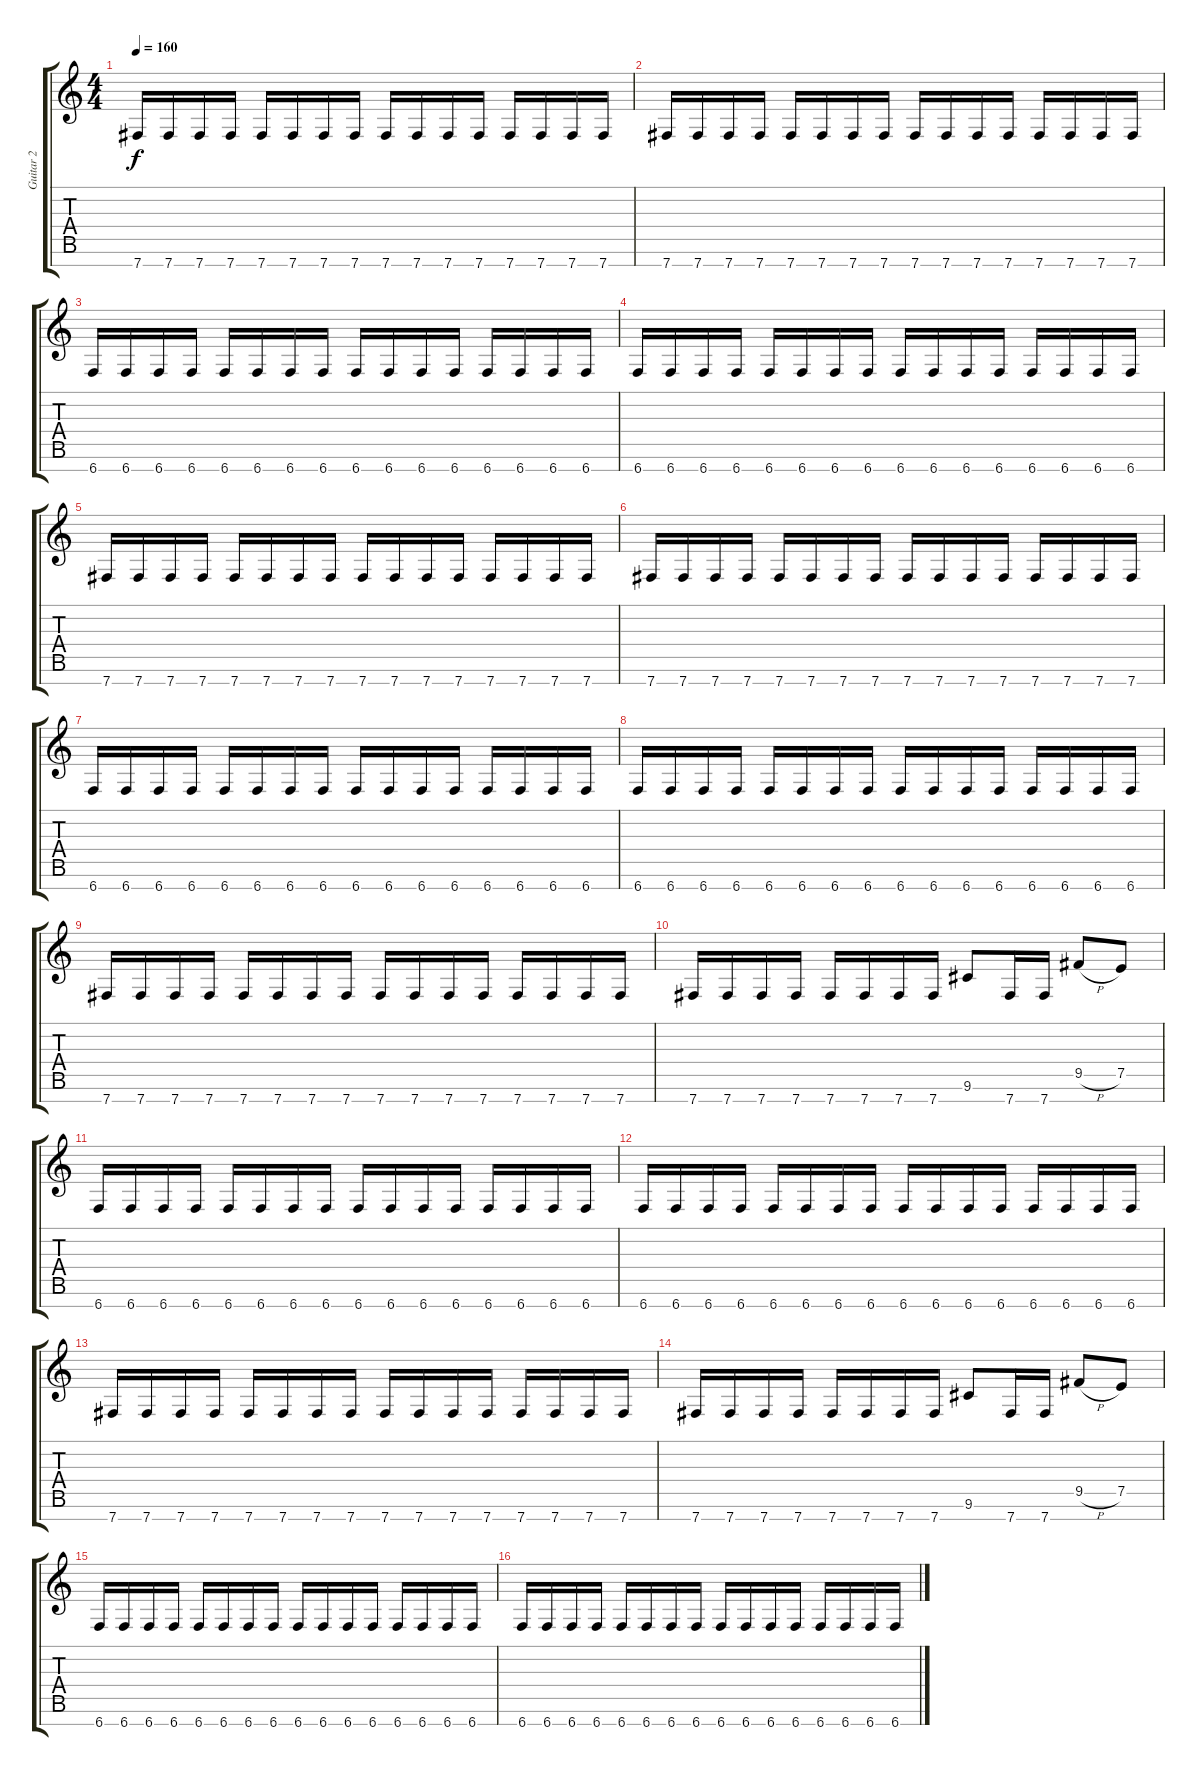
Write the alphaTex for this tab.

\track ("Guitar 2" "Guitar 2") {instrument distortionguitar}
\staff {score tabs}
\tuning (E4 B3 G3 D3 A2 E2 B1) {hide}
\ts (4 4)
\section ("" "")
\tempo 160
\clef g2
\ks c
7.7.16{dy f} 7.7.16 7.7.16 7.7.16 7.7.16 7.7.16 7.7.16 7.7.16 7.7.16 7.7.16 7.7.16 7.7.16 7.7.16 7.7.16 7.7.16 7.7.16 |
7.7.16 7.7.16 7.7.16 7.7.16 7.7.16 7.7.16 7.7.16 7.7.16 7.7.16 7.7.16 7.7.16 7.7.16 7.7.16 7.7.16 7.7.16 7.7.16 |
6.7.16 6.7.16 6.7.16 6.7.16 6.7.16 6.7.16 6.7.16 6.7.16 6.7.16 6.7.16 6.7.16 6.7.16 6.7.16 6.7.16 6.7.16 6.7.16 |
6.7.16 6.7.16 6.7.16 6.7.16 6.7.16 6.7.16 6.7.16 6.7.16 6.7.16 6.7.16 6.7.16 6.7.16 6.7.16 6.7.16 6.7.16 6.7.16 |
7.7.16 7.7.16 7.7.16 7.7.16 7.7.16 7.7.16 7.7.16 7.7.16 7.7.16 7.7.16 7.7.16 7.7.16 7.7.16 7.7.16 7.7.16 7.7.16 |
7.7.16 7.7.16 7.7.16 7.7.16 7.7.16 7.7.16 7.7.16 7.7.16 7.7.16 7.7.16 7.7.16 7.7.16 7.7.16 7.7.16 7.7.16 7.7.16 |
6.7.16 6.7.16 6.7.16 6.7.16 6.7.16 6.7.16 6.7.16 6.7.16 6.7.16 6.7.16 6.7.16 6.7.16 6.7.16 6.7.16 6.7.16 6.7.16 |
6.7.16 6.7.16 6.7.16 6.7.16 6.7.16 6.7.16 6.7.16 6.7.16 6.7.16 6.7.16 6.7.16 6.7.16 6.7.16 6.7.16 6.7.16 6.7.16 |
7.7.16 7.7.16 7.7.16 7.7.16 7.7.16 7.7.16 7.7.16 7.7.16 7.7.16 7.7.16 7.7.16 7.7.16 7.7.16 7.7.16 7.7.16 7.7.16 |
7.7.16 7.7.16 7.7.16 7.7.16 7.7.16 7.7.16 7.7.16 7.7.16 9.6.8 7.7.16 7.7.16 9.5{h}.8 7.5.8 |
6.7.16 6.7.16 6.7.16 6.7.16 6.7.16 6.7.16 6.7.16 6.7.16 6.7.16 6.7.16 6.7.16 6.7.16 6.7.16 6.7.16 6.7.16 6.7.16 |
6.7.16 6.7.16 6.7.16 6.7.16 6.7.16 6.7.16 6.7.16 6.7.16 6.7.16 6.7.16 6.7.16 6.7.16 6.7.16 6.7.16 6.7.16 6.7.16 |
7.7.16 7.7.16 7.7.16 7.7.16 7.7.16 7.7.16 7.7.16 7.7.16 7.7.16 7.7.16 7.7.16 7.7.16 7.7.16 7.7.16 7.7.16 7.7.16 |
7.7.16 7.7.16 7.7.16 7.7.16 7.7.16 7.7.16 7.7.16 7.7.16 9.6.8 7.7.16 7.7.16 9.5{h}.8 7.5.8 |
6.7.16 6.7.16 6.7.16 6.7.16 6.7.16 6.7.16 6.7.16 6.7.16 6.7.16 6.7.16 6.7.16 6.7.16 6.7.16 6.7.16 6.7.16 6.7.16 |
6.7.16 6.7.16 6.7.16 6.7.16 6.7.16 6.7.16 6.7.16 6.7.16 6.7.16 6.7.16 6.7.16 6.7.16 6.7.16 6.7.16 6.7.16 6.7.16
